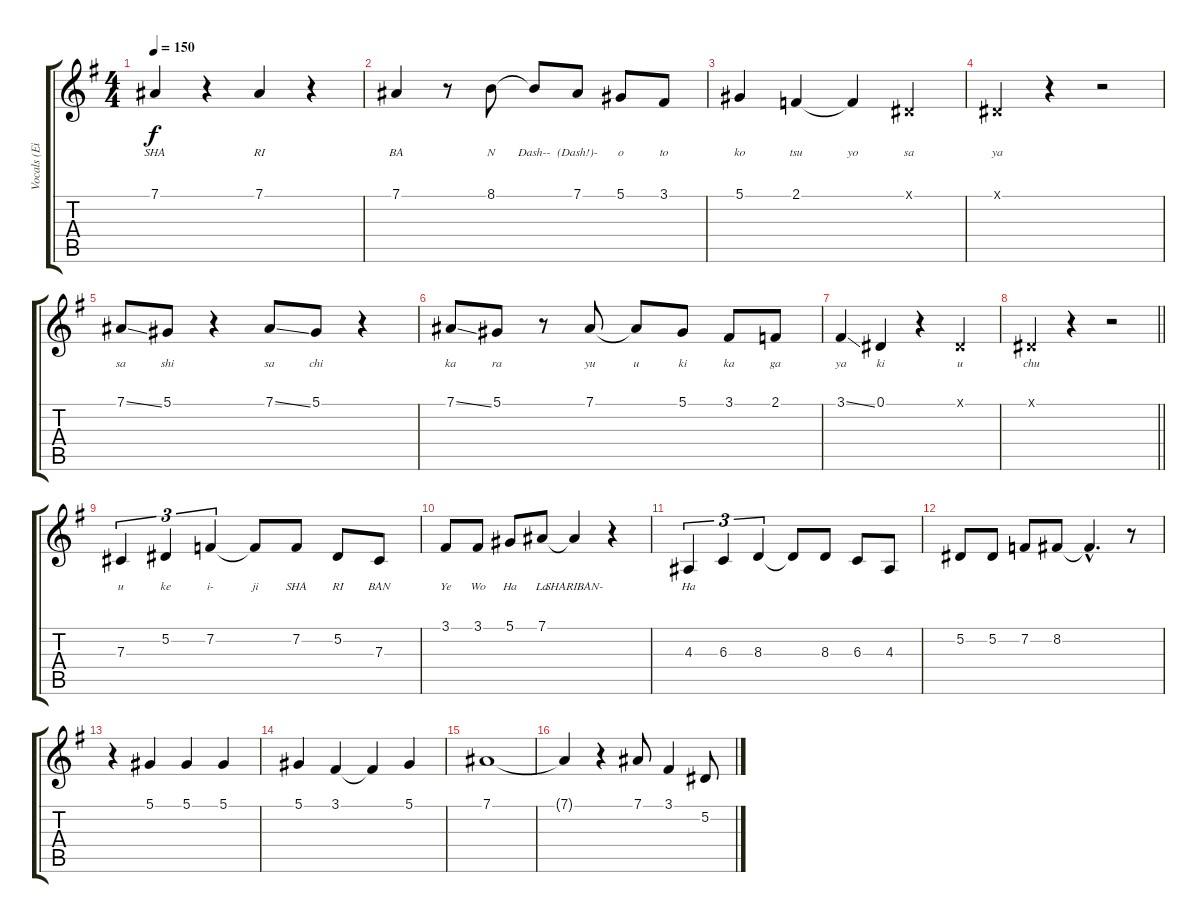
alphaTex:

\track ("Vocals (Eizo)" "Vocals (Ei") {instrument flute}
\staff {score tabs}
\tuning (Eb4 Bb3 Gb3 Db3 Ab2 Eb2) {hide}
\ts (4 4)
\tempo 150
\clef g2
\ks g
7.1.4{lyrics (0 "SHA") lyrics (1 "") lyrics (2 "") lyrics (3 "") lyrics (4 "") dy f} r.4 7.1.4{lyrics (0 "RI") lyrics (1 "") lyrics (2 "") lyrics (3 "") lyrics (4 "")} r.4 |
7.1.4{lyrics (0 "BA") lyrics (1 "") lyrics (2 "") lyrics (3 "") lyrics (4 "")} r.8 8.1.8{lyrics (0 "N") lyrics (1 "") lyrics (2 "") lyrics (3 "") lyrics (4 "")} 8.1{t}.8{lyrics (0 "Dash--") lyrics (1 "") lyrics (2 "") lyrics (3 "") lyrics (4 "")} 7.1.8{lyrics (0 "(Dash!)-") lyrics (1 "") lyrics (2 "") lyrics (3 "") lyrics (4 "")} 5.1.8{lyrics (0 "o") lyrics (1 "") lyrics (2 "") lyrics (3 "") lyrics (4 "")} 3.1.8{lyrics (0 "to") lyrics (1 "") lyrics (2 "") lyrics (3 "") lyrics (4 "")} |
5.1.4{lyrics (0 "ko") lyrics (1 "") lyrics (2 "") lyrics (3 "") lyrics (4 "")} 2.1.4{lyrics (0 "tsu") lyrics (1 "") lyrics (2 "") lyrics (3 "") lyrics (4 "")} 2.1{t}.4{lyrics (0 "yo") lyrics (1 "") lyrics (2 "") lyrics (3 "") lyrics (4 "")} 0.1{x}.4{lyrics (0 "sa") lyrics (1 "") lyrics (2 "") lyrics (3 "") lyrics (4 "")} |
0.1{x}.4{lyrics (0 "ya") lyrics (1 "") lyrics (2 "") lyrics (3 "") lyrics (4 "")} r.4 r.2 |
7.1{ss}.8{lyrics (0 "sa") lyrics (1 "") lyrics (2 "") lyrics (3 "") lyrics (4 "")} 5.1.8{lyrics (0 "shi") lyrics (1 "") lyrics (2 "") lyrics (3 "") lyrics (4 "")} r.4 7.1{ss}.8{lyrics (0 "sa") lyrics (1 "") lyrics (2 "") lyrics (3 "") lyrics (4 "")} 5.1.8{lyrics (0 "chi") lyrics (1 "") lyrics (2 "") lyrics (3 "") lyrics (4 "")} r.4 |
7.1{ss}.8{lyrics (0 "ka") lyrics (1 "") lyrics (2 "") lyrics (3 "") lyrics (4 "")} 5.1.8{lyrics (0 "ra") lyrics (1 "") lyrics (2 "") lyrics (3 "") lyrics (4 "")} r.8 7.1.8{lyrics (0 "yu") lyrics (1 "") lyrics (2 "") lyrics (3 "") lyrics (4 "")} 7.1{t}.8{lyrics (0 "u") lyrics (1 "") lyrics (2 "") lyrics (3 "") lyrics (4 "")} 5.1.8{lyrics (0 "ki") lyrics (1 "") lyrics (2 "") lyrics (3 "") lyrics (4 "")} 3.1.8{lyrics (0 "ka") lyrics (1 "") lyrics (2 "") lyrics (3 "") lyrics (4 "")} 2.1.8{lyrics (0 "ga") lyrics (1 "") lyrics (2 "") lyrics (3 "") lyrics (4 "")} |
3.1{ss}.4{lyrics (0 "ya") lyrics (1 "") lyrics (2 "") lyrics (3 "") lyrics (4 "")} 0.1.4{lyrics (0 "ki") lyrics (1 "") lyrics (2 "") lyrics (3 "") lyrics (4 "")} r.4 0.1{x}.4{lyrics (0 "u") lyrics (1 "") lyrics (2 "") lyrics (3 "") lyrics (4 "")} |
\barLineRight lightlight
0.1{x}.4{lyrics (0 "chu") lyrics (1 "") lyrics (2 "") lyrics (3 "") lyrics (4 "")} r.4 r.2 |
7.3.4{tu (3 2) lyrics (0 "u") lyrics (1 "") lyrics (2 "") lyrics (3 "") lyrics (4 "")} 5.2.4{tu (3 2) lyrics (0 "ke") lyrics (1 "") lyrics (2 "") lyrics (3 "") lyrics (4 "")} 7.2.4{tu (3 2) lyrics (0 "i-") lyrics (1 "") lyrics (2 "") lyrics (3 "") lyrics (4 "")} 7.2{t}.8{lyrics (0 "ji") lyrics (1 "") lyrics (2 "") lyrics (3 "") lyrics (4 "")} 7.2.8{lyrics (0 "SHA") lyrics (1 "") lyrics (2 "") lyrics (3 "") lyrics (4 "")} 5.2.8{lyrics (0 "RI") lyrics (1 "") lyrics (2 "") lyrics (3 "") lyrics (4 "")} 7.3.8{lyrics (0 "BAN") lyrics (1 "") lyrics (2 "") lyrics (3 "") lyrics (4 "")} |
3.1.8{lyrics (0 "Ye") lyrics (1 "") lyrics (2 "") lyrics (3 "") lyrics (4 "")} 3.1.8{lyrics (0 "Wo") lyrics (1 "") lyrics (2 "") lyrics (3 "") lyrics (4 "")} 5.1.8{lyrics (0 "Ha") lyrics (1 "") lyrics (2 "") lyrics (3 "") lyrics (4 "")} 7.1.8{lyrics (0 "La") lyrics (1 "") lyrics (2 "") lyrics (3 "") lyrics (4 "")} 7.1{t}.4{lyrics (0 "SHARIBAN-") lyrics (1 "") lyrics (2 "") lyrics (3 "") lyrics (4 "")} r.4 |
4.3.4{tu (3 2) lyrics (0 "Ha") lyrics (1 "") lyrics (2 "") lyrics (3 "") lyrics (4 "")} 6.3.4{tu (3 2)} 8.3.4{tu (3 2)} 8.3{t}.8 8.3.8 6.3.8 4.3.8 |
5.2.8 5.2.8 7.2.8 8.2.8 8.2{hac t}.4{d} r.8 |
r.4 5.1.4 5.1.4 5.1.4 |
5.1.4 3.1.4 3.1{t}.4 5.1.4 |
7.1.1 |
7.1{t}.4 r.4 7.1.8 3.1.4 5.2.8
